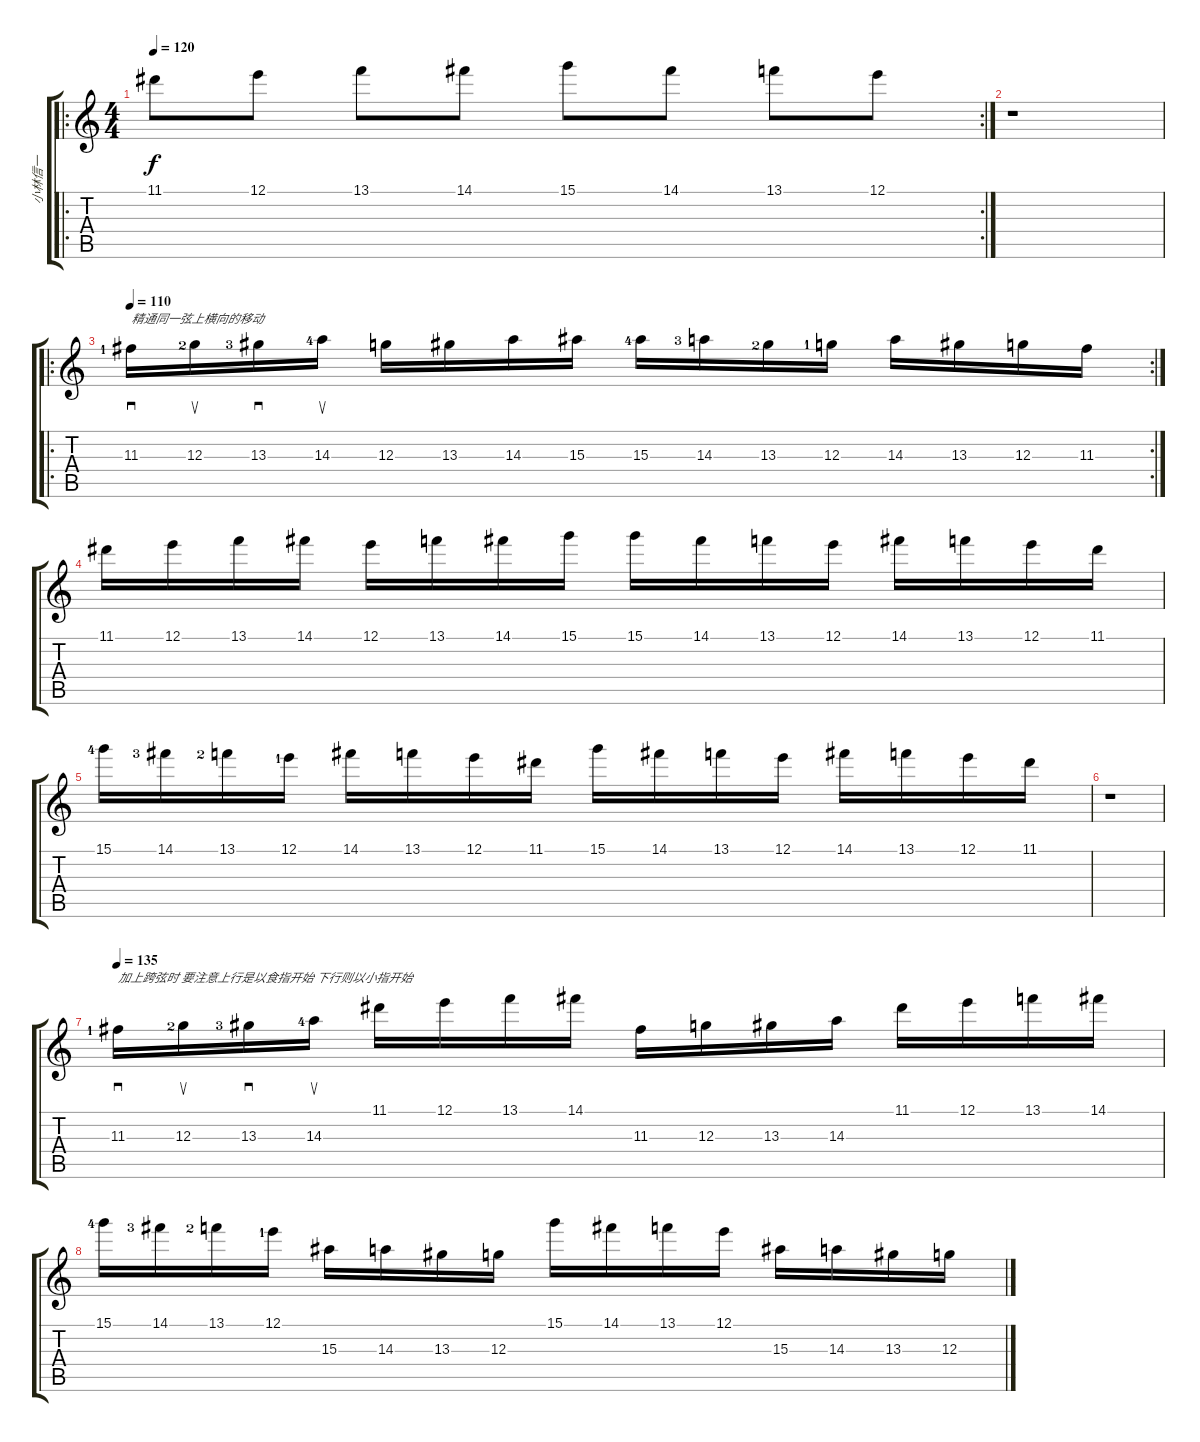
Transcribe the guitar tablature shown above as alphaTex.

\track ("小林信一" "小林信一") {instrument overdrivenguitar}
\staff {score tabs}
\tuning (E4 B3 G3 D3 A2 E2) {hide}
\ro
\rc 2
\ts (4 4)
\tempo 120
\clef g2
\ks c
11.1.8{dy f} 12.1.8 13.1.8 14.1.8 15.1.8 14.1.8 13.1.8 12.1.8 |
r.1 |
\ro
\rc 2
\tempo 110
11.3{lf 2}.16{sd txt "精通同一弦上横向的移动"} 12.3{lf 3}.16{su} 13.3{lf 4}.16{sd} 14.3{lf 5}.16{su} 12.3.16 13.3.16 14.3.16 15.3.16 15.3{lf 5}.16 14.3{lf 4}.16 13.3{lf 3}.16 12.3{lf 2}.16 14.3.16 13.3.16 12.3.16 11.3.16 |
11.1.16 12.1.16 13.1.16 14.1.16 12.1.16 13.1.16 14.1.16 15.1.16 15.1.16 14.1.16 13.1.16 12.1.16 14.1.16 13.1.16 12.1.16 11.1.16 |
15.1{lf 5}.16 14.1{lf 4}.16 13.1{lf 3}.16 12.1{lf 2}.16 14.1.16 13.1.16 12.1.16 11.1.16 15.1.16 14.1.16 13.1.16 12.1.16 14.1.16 13.1.16 12.1.16 11.1.16 |
r.1 |
\tempo 135
11.3{lf 2}.16{sd txt "加上跨弦时 要注意上行是以食指开始 下行则以小指开始"} 12.3{lf 3}.16{su} 13.3{lf 4}.16{sd} 14.3{lf 5}.16{su} 11.1.16 12.1.16 13.1.16 14.1.16 11.3.16 12.3.16 13.3.16 14.3.16 11.1.16 12.1.16 13.1.16 14.1.16 |
15.1{lf 5}.16 14.1{lf 4}.16 13.1{lf 3}.16 12.1{lf 2}.16 15.3.16 14.3.16 13.3.16 12.3.16 15.1.16 14.1.16 13.1.16 12.1.16 15.3.16 14.3.16 13.3.16 12.3.16
